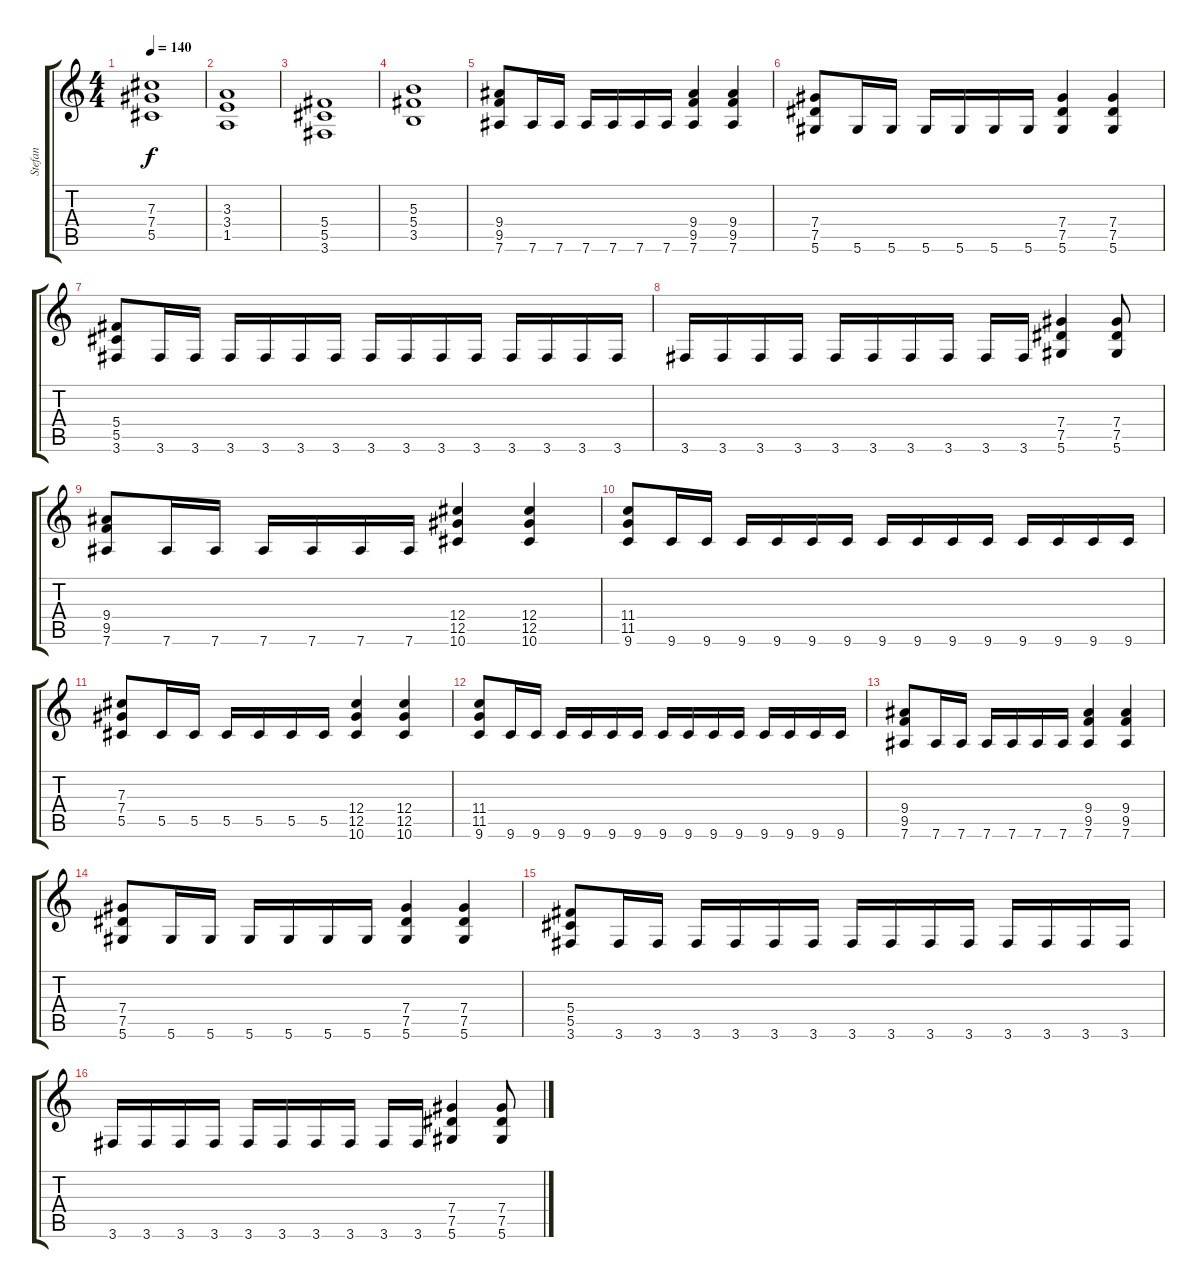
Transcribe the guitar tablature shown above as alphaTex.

\track ("Stefan" "Stefan") {instrument overdrivenguitar}
\staff {score tabs}
\tuning (Eb4 Bb3 Gb3 Db3 Ab2 Eb2) {hide}
\ts (4 4)
\tempo 140
\clef g2
\ks c
(7.3 7.4 5.5).1{dy f} |
(3.3 3.4 1.5).1 |
(5.4 5.5 3.6).1 |
(5.3 5.4 3.5).1 |
(9.4 9.5 7.6).8 7.6.16 7.6.16 7.6.16 7.6.16 7.6.16 7.6.16 (9.4 9.5 7.6).4 (9.4 9.5 7.6).4 |
(7.4 7.5 5.6).8 5.6.16 5.6.16 5.6.16 5.6.16 5.6.16 5.6.16 (7.4 7.5 5.6).4 (7.4 7.5 5.6).4 |
(5.4 5.5 3.6).8 3.6.16 3.6.16 3.6.16 3.6.16 3.6.16 3.6.16 3.6.16 3.6.16 3.6.16 3.6.16 3.6.16 3.6.16 3.6.16 3.6.16 |
3.6.16 3.6.16 3.6.16 3.6.16 3.6.16 3.6.16 3.6.16 3.6.16 3.6.16 3.6.16 (7.4 7.5 5.6).4 (7.4 7.5 5.6).8 |
(9.4 9.5 7.6).8 7.6.16 7.6.16 7.6.16 7.6.16 7.6.16 7.6.16 (12.4 12.5 10.6).4 (12.4 12.5 10.6).4 |
(11.4 11.5 9.6).8 9.6.16 9.6.16 9.6.16 9.6.16 9.6.16 9.6.16 9.6.16 9.6.16 9.6.16 9.6.16 9.6.16 9.6.16 9.6.16 9.6.16 |
(7.3 7.4 5.5).8 5.5.16 5.5.16 5.5.16 5.5.16 5.5.16 5.5.16 (12.4 12.5 10.6).4 (12.4 12.5 10.6).4 |
(11.4 11.5 9.6).8 9.6.16 9.6.16 9.6.16 9.6.16 9.6.16 9.6.16 9.6.16 9.6.16 9.6.16 9.6.16 9.6.16 9.6.16 9.6.16 9.6.16 |
(9.4 9.5 7.6).8 7.6.16 7.6.16 7.6.16 7.6.16 7.6.16 7.6.16 (9.4 9.5 7.6).4 (9.4 9.5 7.6).4 |
(7.4 7.5 5.6).8 5.6.16 5.6.16 5.6.16 5.6.16 5.6.16 5.6.16 (7.4 7.5 5.6).4 (7.4 7.5 5.6).4 |
(5.4 5.5 3.6).8 3.6.16 3.6.16 3.6.16 3.6.16 3.6.16 3.6.16 3.6.16 3.6.16 3.6.16 3.6.16 3.6.16 3.6.16 3.6.16 3.6.16 |
3.6.16 3.6.16 3.6.16 3.6.16 3.6.16 3.6.16 3.6.16 3.6.16 3.6.16 3.6.16 (7.4 7.5 5.6).4 (7.4 7.5 5.6).8
